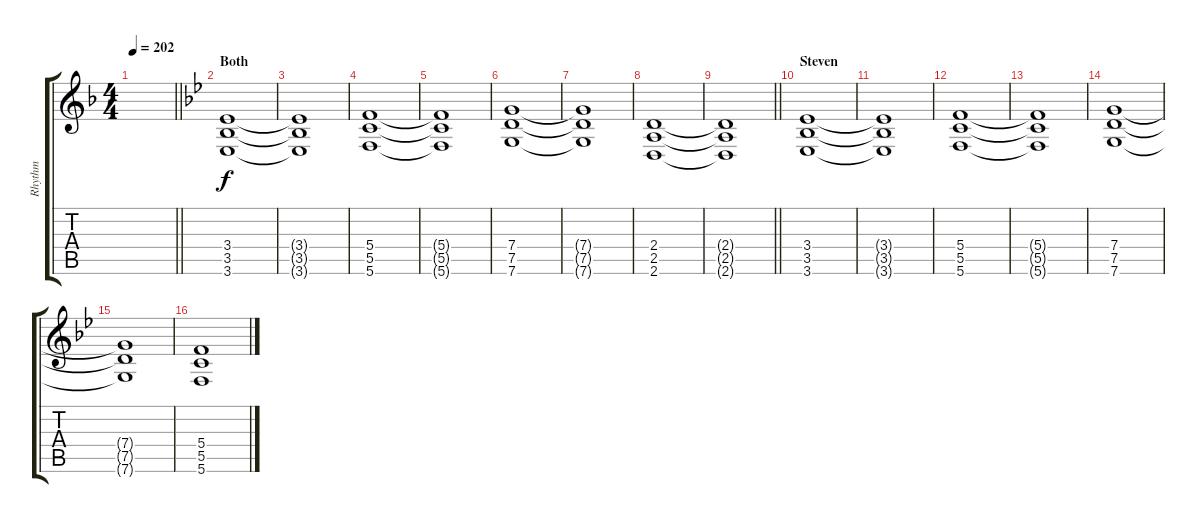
\track ("Rhythm" "Rhythm") {instrument distortionguitar}
\staff {score tabs}
\tuning (D4 A3 F3 C3 G2 C2) {hide}
\ts (4 4)
\tempo 202
\clef g2
\barLineRight lightlight
\ks f
|
\section ("" "Both")
\ks bb
(3.4 3.5 3.6).1 |
(3.4{t} 3.5{t} 3.6{t}).1 |
(5.4 5.5 5.6).1 |
(5.4{t} 5.5{t} 5.6{t}).1 |
(7.4 7.5 7.6).1 |
(7.4{t} 7.5{t} 7.6{t}).1 |
(2.4 2.5 2.6).1 |
\barLineRight lightlight
(2.4{t} 2.5{t} 2.6{t}).1 |
\section ("" "Steven")
(3.4 3.5 3.6).1 |
(3.4{t} 3.5{t} 3.6{t}).1 |
(5.4 5.5 5.6).1 |
(5.4{t} 5.5{t} 5.6{t}).1 |
(7.4 7.5 7.6).1 |
(7.4{t} 7.5{t} 7.6{t}).1 |
(5.4 5.5 5.6).1
